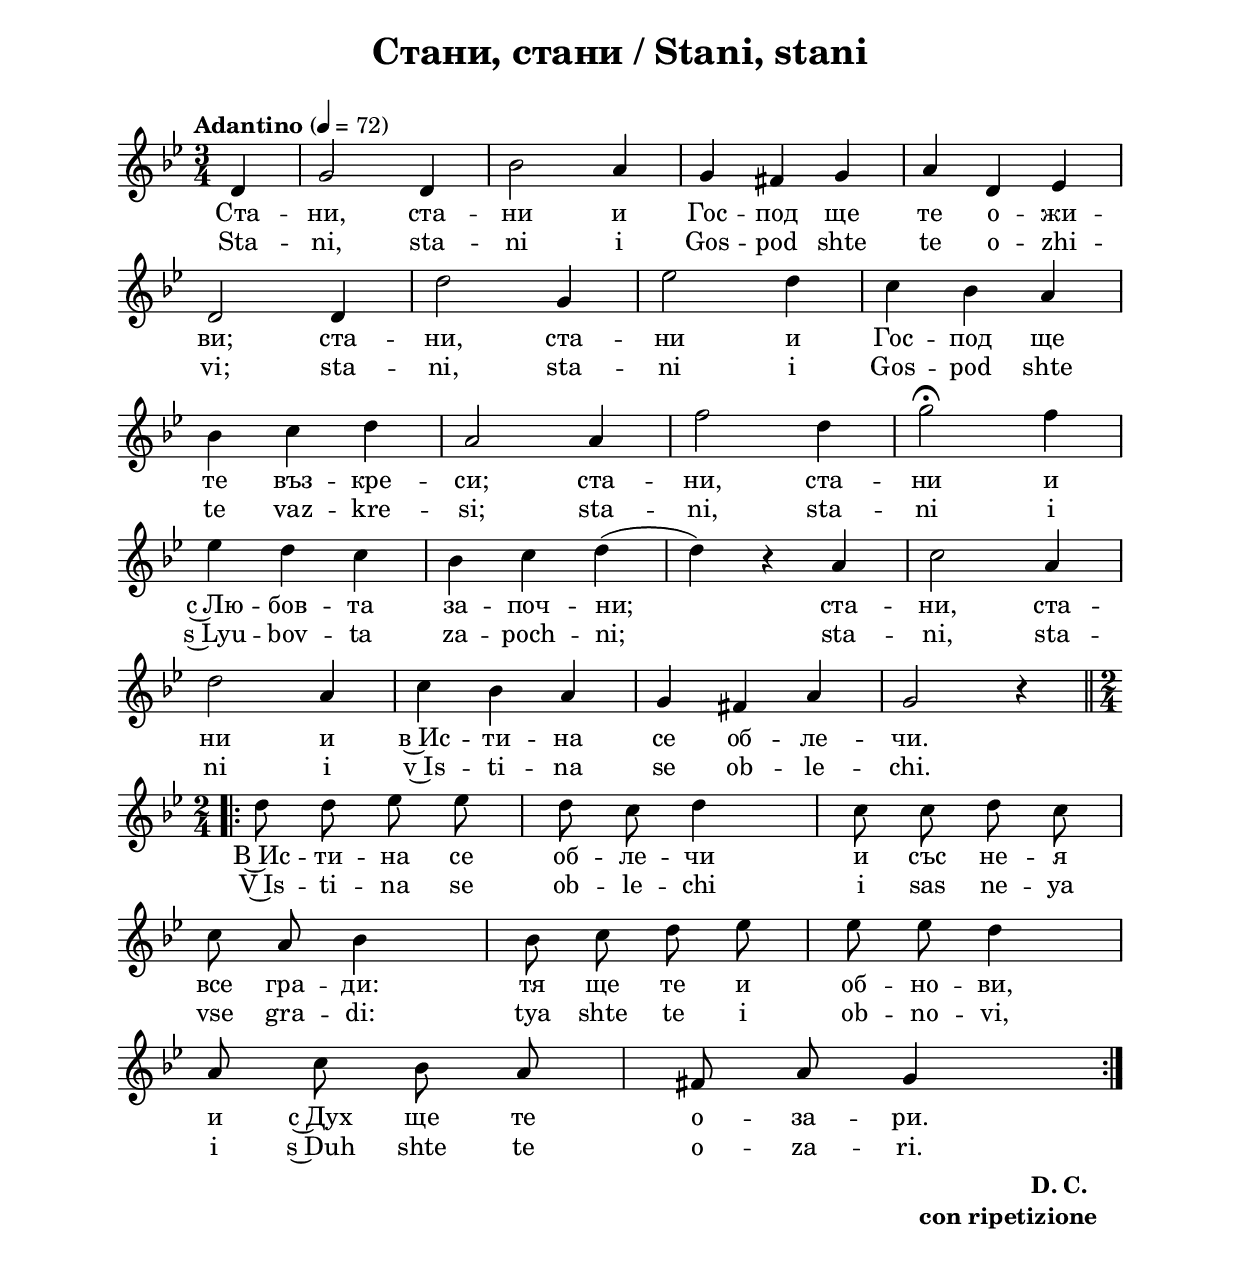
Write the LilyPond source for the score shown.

\version "2.18.2"

\paper {
  print-all-headers = ##t
  print-page-number = ##f 
  left-margin = 2\cm
  right-margin = 2\cm
  ragged-bottom = ##t % do not spread the staves to fill the whole vertical space
}

\header {
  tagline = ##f
}

\bookpart {
\score{
  \layout { 
    indent = 0.0\cm % remove first line indentation
    ragged-last = ##f % do spread last line to fill the whole space
    \context {
      \Score
      \omit BarNumber %remove bar numbers
    } % context
  } % layout

  \new Voice \absolute  {
    \clef treble
    \key g \minor
    \time 3/4 \tempo "Adantino" 4 = 72
    \autoBeamOff
    \partial 4
    d'4 | g'2 d'4 | bes'2 a'4 | g'4 fis' g' |  a'4 d' es'  \break
    d'2 d'4 |  d''2 g'4 | es''2 d''4 | c''4 bes' a' \break |
    bes'4 c'' d'' | a'2 a'4 | f''2 d''4 |  g''2 \fermata f''4 \break | 
    es''4 d'' c'' | bes'4 c'' d'' ( | d''4 ) r a' | c''2 a'4 \break | 
    d''2 a'4 | c''4 bes' a' | g'4 fis' a' | g'2 r4 | \time 2/4 \break |
    \repeat volta 2 { \bar ".|:-||" d''8 d'' es'' es'' | d''8 c'' d''4 | c''8 c'' d'' c'' \break | 
    c''8 a' bes'4 | bes'8 c'' d'' es'' | es''8 es'' d''4 \break |
    a'8 c'' bes' a' | fis'8 a' g'4   \break
  }
  }
  
  \addlyrics {
     Ста -- ни, ста -- ни и Гос -- под ще те о -- жи -- ви;
     ста -- ни, ста -- ни и Гос -- под ще те въз --
     кре -- си; ста -- ни, ста -- ни и с~Лю -- бов --
     та за -- поч -- ни; ста -- ни, ста -- ни и в~Ис
     -- ти -- на се об -- ле -- чи. В~Ис -- ти -- на
     се об -- ле -- чи и със не -- я все гра -- ди:
     тя ще те и об -- но -- ви, и с~Дух ще те о
     -- за -- ри.
  }
  
  
   \addlyrics {
     
     Sta -- ni, sta -- ni i Gos -- pod shte te o -- zhi -- vi;
     sta -- ni, sta -- ni i Gos -- pod shte te vaz --
     kre -- si; sta -- ni, sta -- ni i s~Lyu -- bov --
     ta za -- poch -- ni; sta -- ni, sta -- ni i v~Is
     -- ti -- na se ob -- le -- chi. V~Is -- ti -- na
     se ob -- le -- chi i sas ne -- ya vse gra -- di:
     tya shte te i ob -- no -- vi, i s~Duh shte te o
     -- za -- ri.
     
     }
  
  \header {
    title = "Стани, стани / Stani, stani"
  }

} % score

  \markup \halign #-10 { 
    \column  { 
      \line  \halign #-5 { 
        \bold  { "D. C." }
      }
      \line { 
        \bold { con ripetizione }
      }
    }
  } 

} % bookpart
